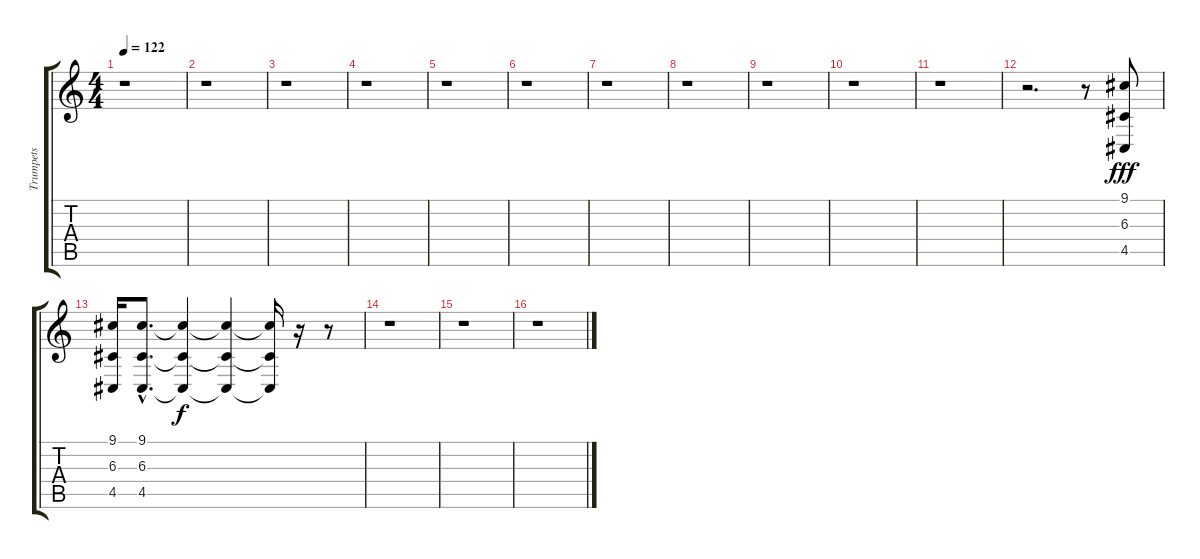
\track ("Trumpets" "Trumpets") {instrument trumpet}
\staff {score tabs}
\tuning (E4 B3 G3 D3 A2 E2) {hide}
\ts (4 4)
\tempo 122
\clef g2
\ks c
r.1{dy f} |
r.1 |
r.1 |
r.1 |
r.1 |
r.1 |
r.1 |
r.1 |
r.1 |
r.1 |
r.1 |
r.2{d} r.8 (9.1 6.3 4.5).8{dy fff} |
(9.1 6.3 4.5).16 (9.1{hac} 6.3{hac} 4.5{hac}).8{d} (9.1{t} 6.3{t} 4.5{t}).4{dy f} (9.1{t} 6.3{t} 4.5{t}).4 (9.1{t} 6.3{t} 4.5{t}).16 r.16 r.8 |
r.1 |
r.1 |
r.1
